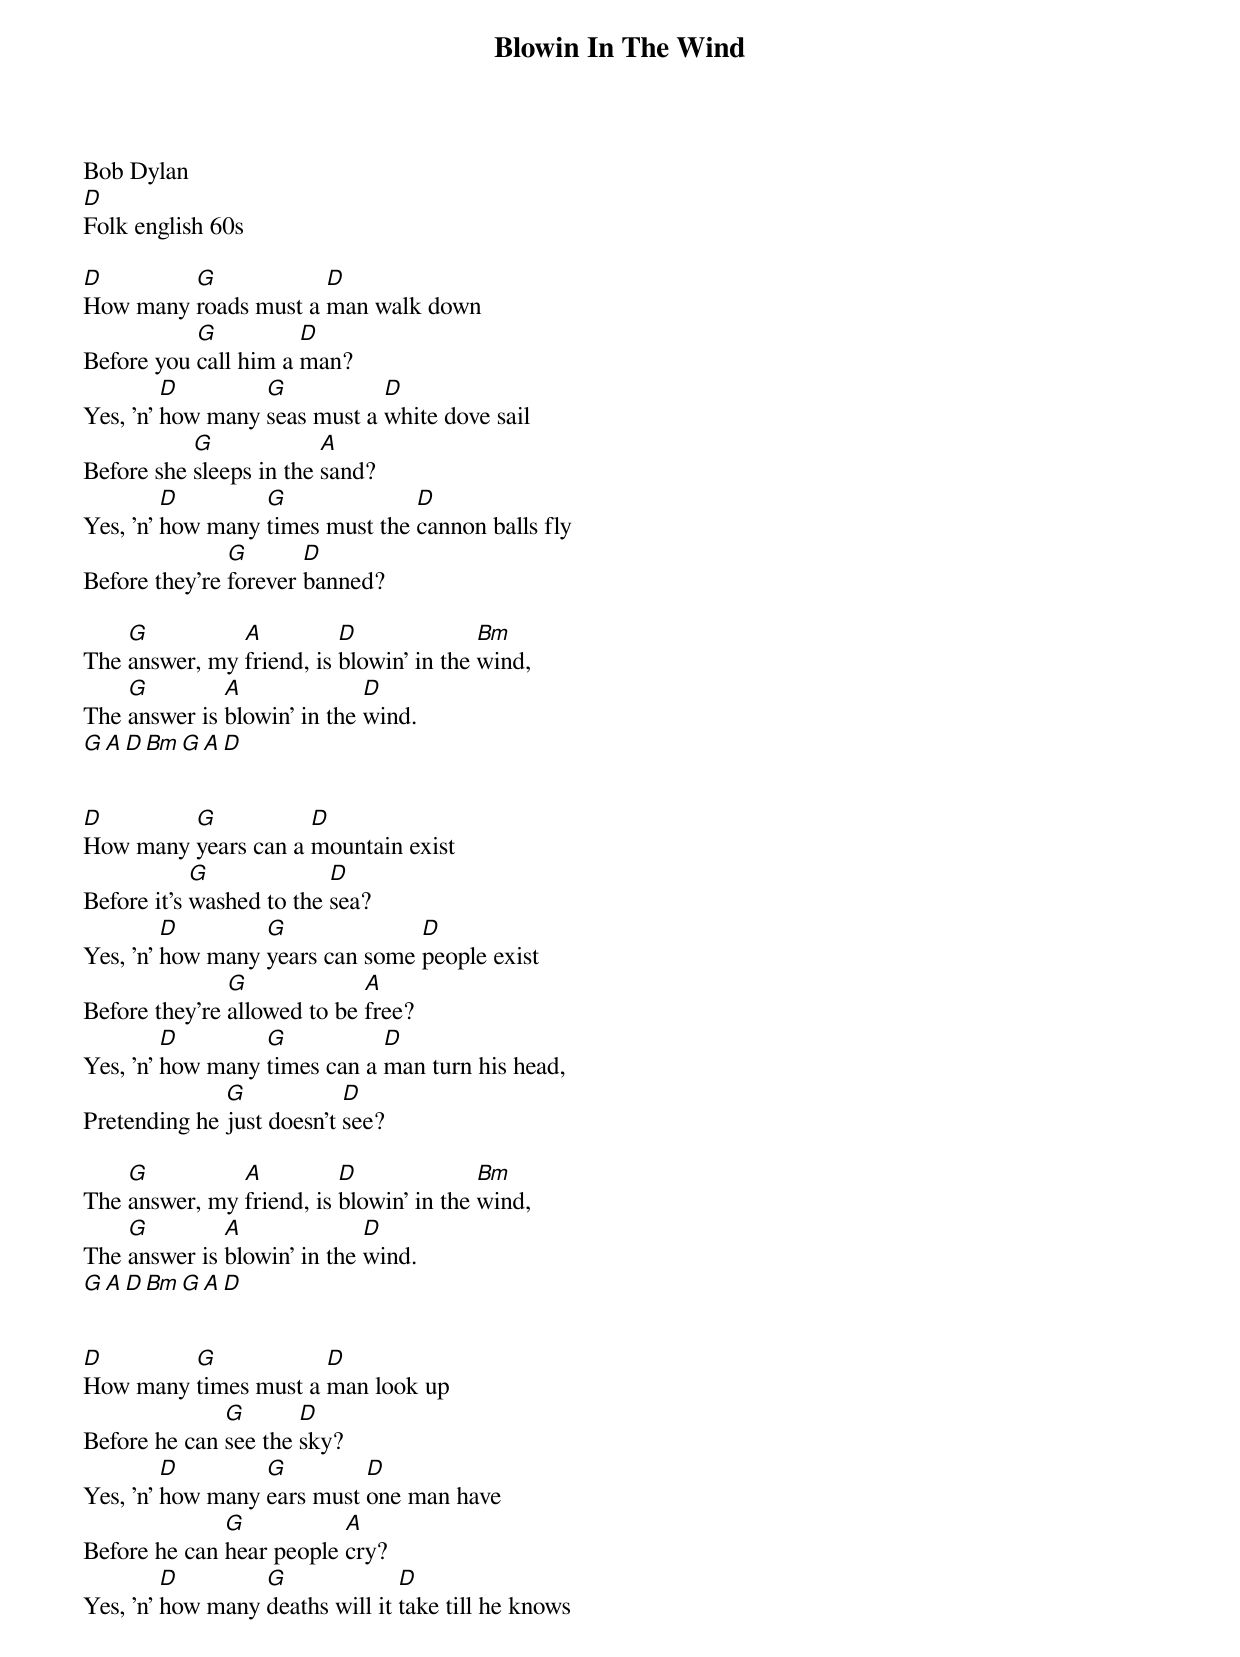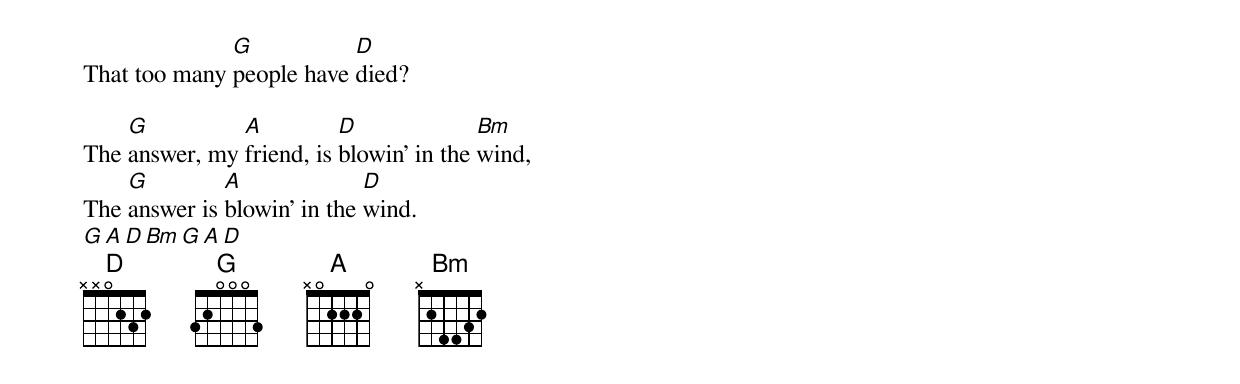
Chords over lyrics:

Blowin In The Wind
Bob Dylan
D
Folk english 60s

D        G            D
How many roads must a man walk down
           G          D
Before you call him a man?
         D        G           D
Yes, 'n' how many seas must a white dove sail
           G             A
Before she sleeps in the sand?
         D        G              D
Yes, 'n' how many times must the cannon balls fly
               G       D
Before they're forever banned?

    G          A          D              Bm
The answer, my friend, is blowin' in the wind,
    G         A              D
The answer is blowin' in the wind.
G A D Bm  G A D


D        G           D
How many years can a mountain exist
            G             D
Before it's washed to the sea?
         D        G              D
Yes, 'n' how many years can some people exist
               G             A
Before they're allowed to be free?
         D        G           D
Yes, 'n' how many times can a man turn his head,
              G            D
Pretending he just doesn't see?

    G          A          D              Bm
The answer, my friend, is blowin' in the wind,
    G         A              D
The answer is blowin' in the wind.
G A D Bm  G A D


D        G            D
How many times must a man look up
              G       D
Before he can see the sky?
         D        G         D
Yes, 'n' how many ears must one man have
              G           A
Before he can hear people cry?
         D        G              D
Yes, 'n' how many deaths will it take till he knows
              G           D
That too many people have died?

    G          A          D              Bm
The answer, my friend, is blowin' in the wind,
    G         A              D
The answer is blowin' in the wind.
G A D Bm  G A D
